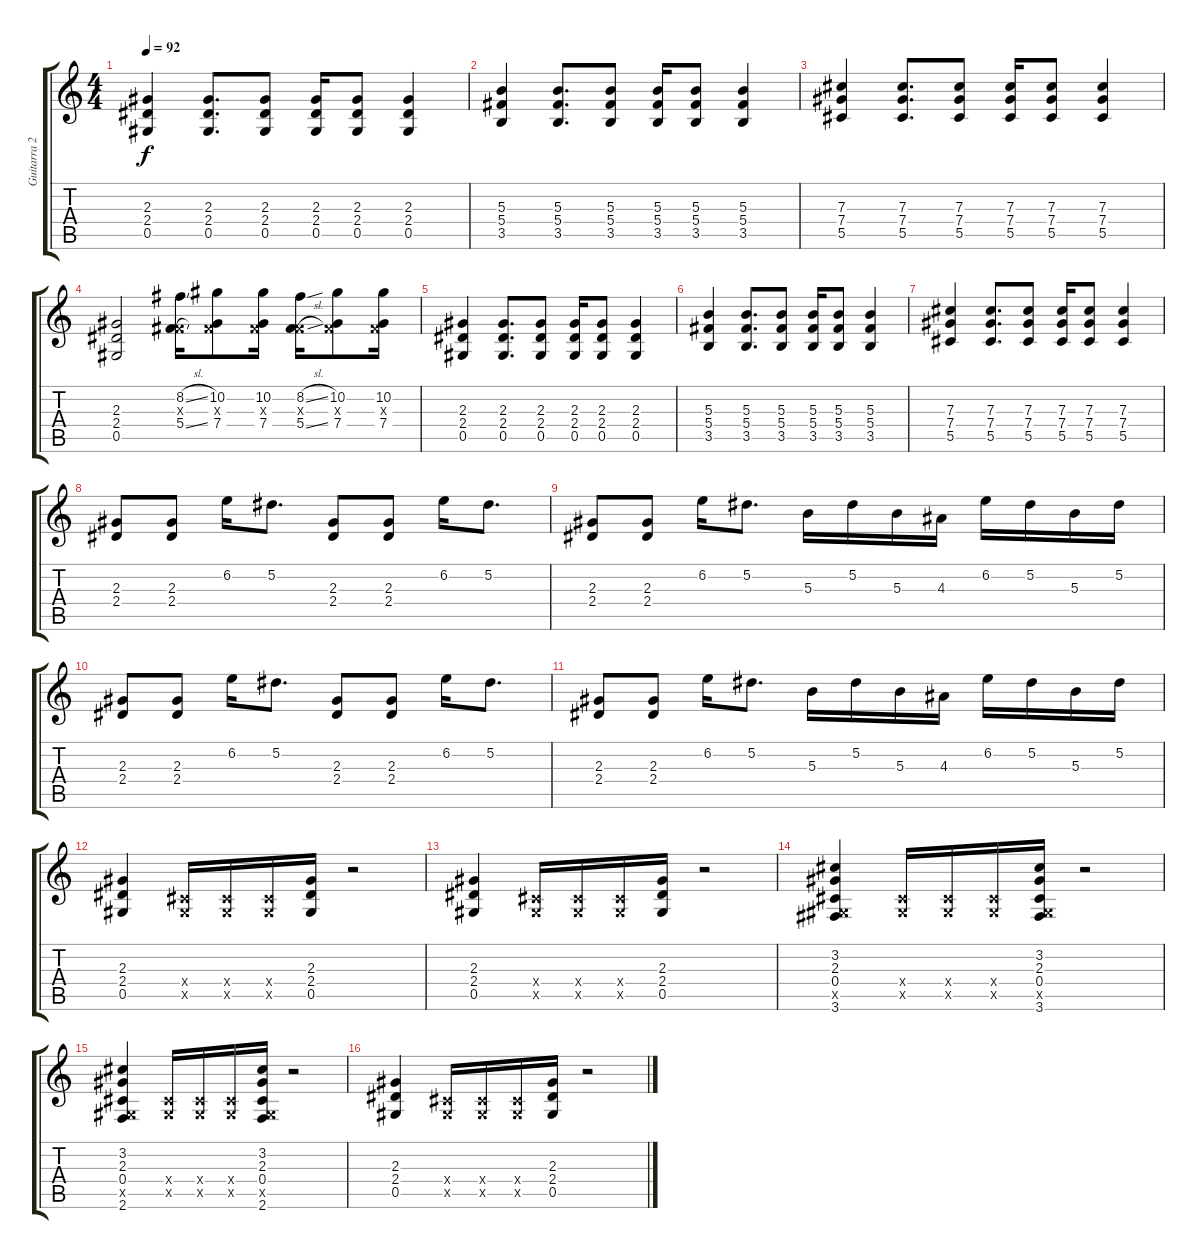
\track ("Guitarra 2" "Guitarra 2") {instrument overdrivenguitar}
\staff {score tabs}
\tuning (Eb4 Bb3 Gb3 Db3 Ab2 Eb2) {hide}
\ts (4 4)
\tempo 92
\clef g2
\ks c
(2.3 2.4 0.5).4{dy f} (2.3 2.4 0.5).8{d} (2.3 2.4 0.5).8 (2.3 2.4 0.5).16 (2.3 2.4 0.5).8 (2.3 2.4 0.5).4 |
(5.3 5.4 3.5).4 (5.3 5.4 3.5).8{d} (5.3 5.4 3.5).8 (5.3 5.4 3.5).16 (5.3 5.4 3.5).8 (5.3 5.4 3.5).4 |
(7.3 7.4 5.5).4 (7.3 7.4 5.5).8{d} (7.3 7.4 5.5).8 (7.3 7.4 5.5).16 (7.3 7.4 5.5).8 (7.3 7.4 5.5).4 |
(2.3 2.4 0.5).2 (8.2{sl} 0.3{x} 5.4{sl}).16 (10.2 0.3{x} 7.4).8 (10.2 0.3{x} 7.4).16 (8.2{sl} 0.3{x} 5.4{sl}).16 (10.2 0.3{x} 7.4).8 (10.2 0.3{x} 7.4).16 |
(2.3 2.4 0.5).4 (2.3 2.4 0.5).8{d} (2.3 2.4 0.5).8 (2.3 2.4 0.5).16 (2.3 2.4 0.5).8 (2.3 2.4 0.5).4 |
(5.3 5.4 3.5).4 (5.3 5.4 3.5).8{d} (5.3 5.4 3.5).8 (5.3 5.4 3.5).16 (5.3 5.4 3.5).8 (5.3 5.4 3.5).4 |
(7.3 7.4 5.5).4 (7.3 7.4 5.5).8{d} (7.3 7.4 5.5).8 (7.3 7.4 5.5).16 (7.3 7.4 5.5).8 (7.3 7.4 5.5).4 |
(2.3 2.4).8 (2.3 2.4).8 6.2.16 5.2.8{d} (2.3 2.4).8 (2.3 2.4).8 6.2.16 5.2.8{d} |
(2.3 2.4).8 (2.3 2.4).8 6.2.16 5.2.8{d} 5.3.16 5.2.16 5.3.16 4.3.16 6.2.16 5.2.16 5.3.16 5.2.16 |
(2.3 2.4).8 (2.3 2.4).8 6.2.16 5.2.8{d} (2.3 2.4).8 (2.3 2.4).8 6.2.16 5.2.8{d} |
(2.3 2.4).8 (2.3 2.4).8 6.2.16 5.2.8{d} 5.3.16 5.2.16 5.3.16 4.3.16 6.2.16 5.2.16 5.3.16 5.2.16 |
(2.3 2.4 0.5).4 (0.4{x} 0.5{x}).16 (0.4{x} 0.5{x}).16 (0.4{x} 0.5{x}).16 (2.3 2.4 0.5).16 r.2 |
(2.3 2.4 0.5).4 (0.4{x} 0.5{x}).16 (0.4{x} 0.5{x}).16 (0.4{x} 0.5{x}).16 (2.3 2.4 0.5).16 r.2 |
(3.2 2.3 0.4 0.5{x} 3.6).4 (0.4{x} 0.5{x}).16 (0.4{x} 0.5{x}).16 (0.4{x} 0.5{x}).16 (3.2 2.3 0.4 0.5{x} 3.6).16 r.2 |
(3.2 2.3 0.4 0.5{x} 2.6).4 (0.4{x} 0.5{x}).16 (0.4{x} 0.5{x}).16 (0.4{x} 0.5{x}).16 (3.2 2.3 0.4 0.5{x} 2.6).16 r.2 |
(2.3 2.4 0.5).4 (0.4{x} 0.5{x}).16 (0.4{x} 0.5{x}).16 (0.4{x} 0.5{x}).16 (2.3 2.4 0.5).16 r.2
